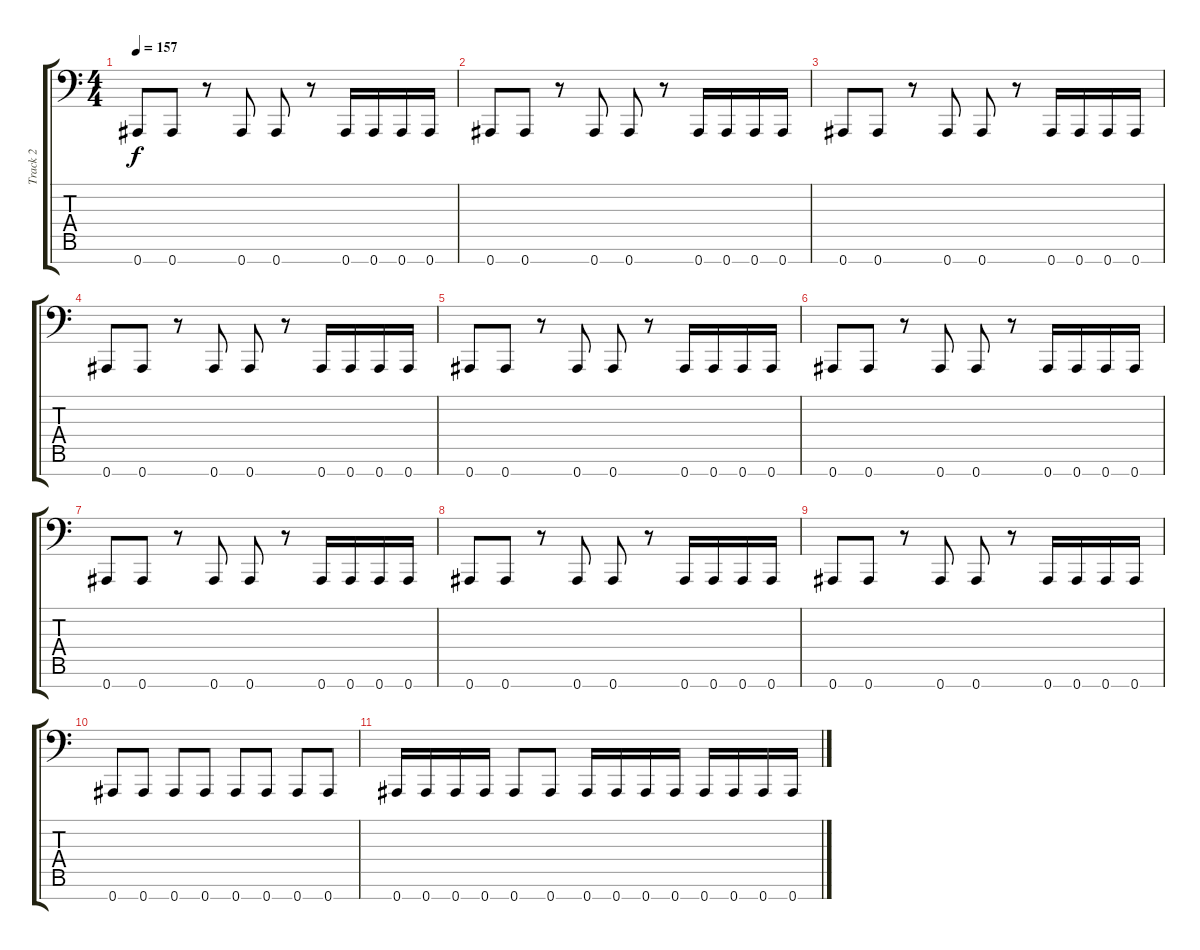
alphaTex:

\track ("Track 2" "Track 2") {instrument stringensemble1}
\staff {score tabs}
\tuning (Eb4 Bb3 Gb3 Db3 Ab2 Eb2 Bb1) {hide}
\ts (4 4)
\tempo 157
\clef f4
\ks c
0.7.8{dy f} 0.7.8 r.8 0.7.8 0.7.8 r.8 0.7.16 0.7.16 0.7.16 0.7.16 |
0.7.8 0.7.8 r.8 0.7.8 0.7.8 r.8 0.7.16 0.7.16 0.7.16 0.7.16 |
0.7.8 0.7.8 r.8 0.7.8 0.7.8 r.8 0.7.16 0.7.16 0.7.16 0.7.16 |
0.7.8 0.7.8 r.8 0.7.8 0.7.8 r.8 0.7.16 0.7.16 0.7.16 0.7.16 |
0.7.8 0.7.8 r.8 0.7.8 0.7.8 r.8 0.7.16 0.7.16 0.7.16 0.7.16 |
0.7.8 0.7.8 r.8 0.7.8 0.7.8 r.8 0.7.16 0.7.16 0.7.16 0.7.16 |
0.7.8 0.7.8 r.8 0.7.8 0.7.8 r.8 0.7.16 0.7.16 0.7.16 0.7.16 |
0.7.8 0.7.8 r.8 0.7.8 0.7.8 r.8 0.7.16 0.7.16 0.7.16 0.7.16 |
0.7.8 0.7.8 r.8 0.7.8 0.7.8 r.8 0.7.16 0.7.16 0.7.16 0.7.16 |
0.7.8 0.7.8 0.7.8 0.7.8 0.7.8 0.7.8 0.7.8 0.7.8 |
0.7.16 0.7.16 0.7.16 0.7.16 0.7.8 0.7.8 0.7.16 0.7.16 0.7.16 0.7.16 0.7.16 0.7.16 0.7.16 0.7.16
